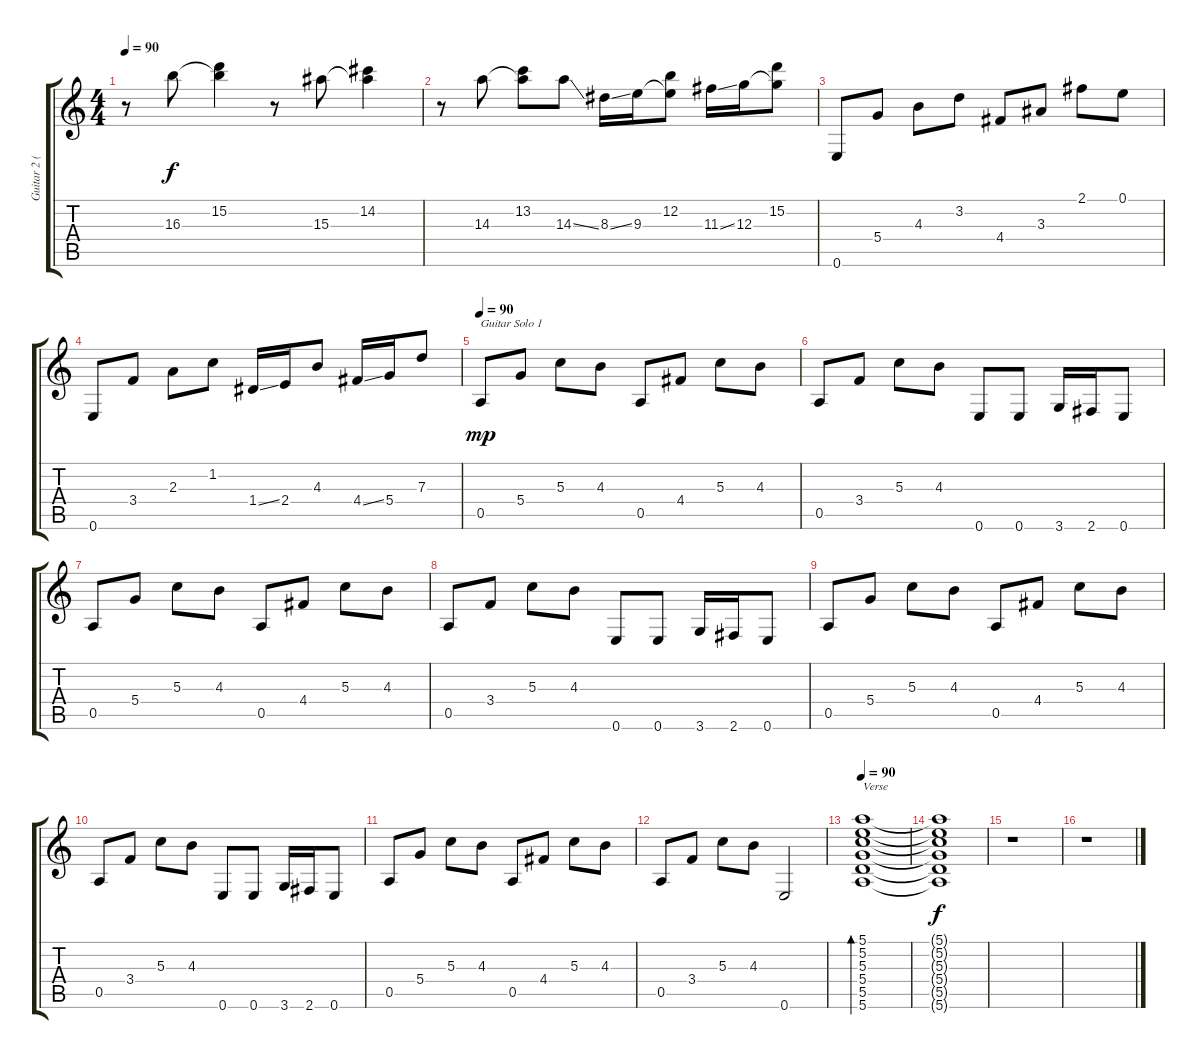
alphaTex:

\track ("Guitar 2 (Al Pitrelli)" "Guitar 2 (") {instrument distortionguitar}
\staff {score tabs}
\tuning (E4 B3 G3 D3 A2 E2) {hide}
\ts (4 4)
\tempo 90
\clef g2
\ks c
r.8{dy f} 16.3.8 (15.2 16.3{t}).4 r.8 15.3.8 (14.2 15.3{t}).4 |
r.8 14.3.8 (13.2 14.3{t}).8 14.3{ss}.8 8.3{ss}.16 9.3.16 (12.2 9.3{t}).8 11.3{ss}.16 12.3.16 (15.2 12.3{t}).8 |
0.6.8 5.4.8 4.3.8 3.2.8 4.4.8 3.3.8 2.1.8 0.1.8 |
0.6.8 3.4.8 2.3.8 1.2.8 1.4{ss}.16 2.4.16 4.3.8 4.4{ss}.16 5.4.16 7.3.8 |
\tempo 90
0.5.8{txt "Guitar Solo 1" dy mp} 5.4.8 5.3.8 4.3.8 0.5.8 4.4.8 5.3.8 4.3.8 |
0.5.8 3.4.8 5.3.8 4.3.8 0.6.8 0.6.8 3.6.16 2.6.16 0.6.8 |
0.5.8 5.4.8 5.3.8 4.3.8 0.5.8 4.4.8 5.3.8 4.3.8 |
0.5.8 3.4.8 5.3.8 4.3.8 0.6.8 0.6.8 3.6.16 2.6.16 0.6.8 |
0.5.8 5.4.8 5.3.8 4.3.8 0.5.8 4.4.8 5.3.8 4.3.8 |
0.5.8 3.4.8 5.3.8 4.3.8 0.6.8 0.6.8 3.6.16 2.6.16 0.6.8 |
0.5.8 5.4.8 5.3.8 4.3.8 0.5.8 4.4.8 5.3.8 4.3.8 |
0.5.8 3.4.8 5.3.8 4.3.8 0.6.2 |
\tempo 90
(5.1 5.2 5.3 5.4 5.5 5.6).1{bd 240 txt "Verse" volume 0} |
(5.1{t} 5.2{t} 5.3{t} 5.4{t} 5.5{t} 5.6{t}).1{dy f} |
r.1 |
r.1{volume 15}
